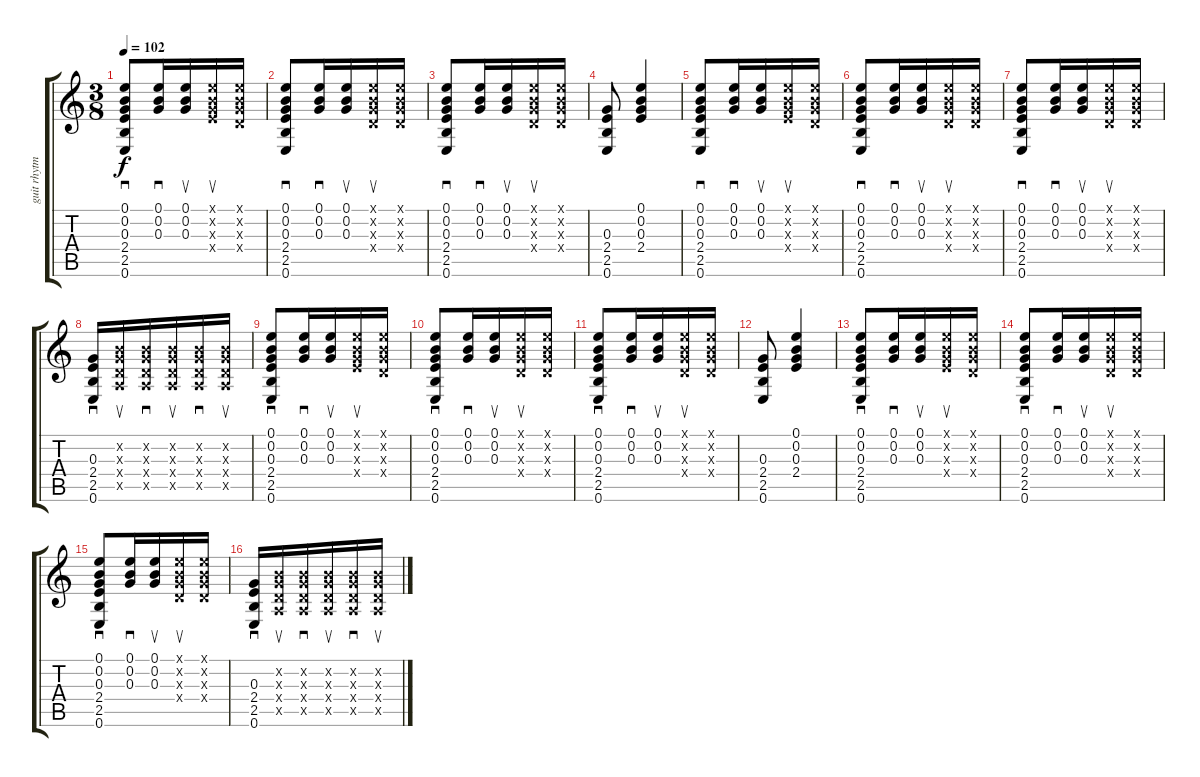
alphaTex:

\track ("guit rhytmique" "guit rhytm") {instrument acousticguitarsteel}
\staff {score tabs}
\tuning (E4 B3 G3 D3 A2 E2) {hide}
\ts (3 8)
\tempo 102
\clef g2
\ks c
(0.1 0.2 0.3 2.4 2.5 0.6).8{sd dy f instrument acousticguitarsteel} (0.1 0.2 0.3).16{sd} (0.1 0.2 0.3).16{su} (0.1{x} 0.2{x} 0.3{x} 2.4{x}).16{su} (0.1{x} 0.2{x} 0.3{x} 0.4{x}).16 |
(0.1 0.2 0.3 2.4 2.5 0.6).8{sd} (0.1 0.2 0.3).16{sd} (0.1 0.2 0.3).16{su} (0.1{x} 0.2{x} 0.3{x} 0.4{x}).16{su} (0.1{x} 0.2{x} 0.3{x} 0.4{x}).16 |
(0.1 0.2 0.3 2.4 2.5 0.6).8{sd} (0.1 0.2 0.3).16{sd} (0.1 0.2 0.3).16{su} (0.1{x} 0.2{x} 0.3{x} 0.4{x}).16{su} (0.1{x} 0.2{x} 0.3{x} 0.4{x}).16 |
(0.3 2.4 2.5 0.6).8 (0.1 0.2 0.3 2.4).4 |
(0.1 0.2 0.3 2.4 2.5 0.6).8{sd} (0.1 0.2 0.3).16{sd} (0.1 0.2 0.3).16{su} (0.1{x} 0.2{x} 0.3{x} 2.4{x}).16{su} (0.1{x} 0.2{x} 0.3{x} 0.4{x}).16 |
(0.1 0.2 0.3 2.4 2.5 0.6).8{sd} (0.1 0.2 0.3).16{sd} (0.1 0.2 0.3).16{su} (0.1{x} 0.2{x} 0.3{x} 0.4{x}).16{su} (0.1{x} 0.2{x} 0.3{x} 0.4{x}).16 |
(0.1 0.2 0.3 2.4 2.5 0.6).8{sd} (0.1 0.2 0.3).16{sd} (0.1 0.2 0.3).16{su} (0.1{x} 0.2{x} 0.3{x} 0.4{x}).16{su} (0.1{x} 0.2{x} 0.3{x} 0.4{x}).16 |
(0.3 2.4 2.5 0.6).16{sd} (0.2{x} 0.3{x} 0.4{x} 0.5{x}).16{su} (0.2{x} 0.3{x} 0.4{x} 0.5{x}).16{sd} (0.2{x} 0.3{x} 0.4{x} 0.5{x}).16{su} (0.2{x} 0.3{x} 0.4{x} 0.5{x}).16{sd} (0.2{x} 0.3{x} 0.4{x} 0.5{x}).16{su} |
(0.1 0.2 0.3 2.4 2.5 0.6).8{sd} (0.1 0.2 0.3).16{sd} (0.1 0.2 0.3).16{su} (0.1{x} 0.2{x} 0.3{x} 2.4{x}).16{su} (0.1{x} 0.2{x} 0.3{x} 0.4{x}).16 |
(0.1 0.2 0.3 2.4 2.5 0.6).8{sd} (0.1 0.2 0.3).16{sd} (0.1 0.2 0.3).16{su} (0.1{x} 0.2{x} 0.3{x} 0.4{x}).16{su} (0.1{x} 0.2{x} 0.3{x} 0.4{x}).16 |
(0.1 0.2 0.3 2.4 2.5 0.6).8{sd} (0.1 0.2 0.3).16{sd} (0.1 0.2 0.3).16{su} (0.1{x} 0.2{x} 0.3{x} 0.4{x}).16{su} (0.1{x} 0.2{x} 0.3{x} 0.4{x}).16 |
(0.3 2.4 2.5 0.6).8 (0.1 0.2 0.3 2.4).4 |
(0.1 0.2 0.3 2.4 2.5 0.6).8{sd} (0.1 0.2 0.3).16{sd} (0.1 0.2 0.3).16{su} (0.1{x} 0.2{x} 0.3{x} 2.4{x}).16{su} (0.1{x} 0.2{x} 0.3{x} 0.4{x}).16 |
(0.1 0.2 0.3 2.4 2.5 0.6).8{sd} (0.1 0.2 0.3).16{sd} (0.1 0.2 0.3).16{su} (0.1{x} 0.2{x} 0.3{x} 0.4{x}).16{su} (0.1{x} 0.2{x} 0.3{x} 0.4{x}).16 |
(0.1 0.2 0.3 2.4 2.5 0.6).8{sd} (0.1 0.2 0.3).16{sd} (0.1 0.2 0.3).16{su} (0.1{x} 0.2{x} 0.3{x} 0.4{x}).16{su} (0.1{x} 0.2{x} 0.3{x} 0.4{x}).16 |
(0.3 2.4 2.5 0.6).16{sd} (0.2{x} 0.3{x} 0.4{x} 0.5{x}).16{su} (0.2{x} 0.3{x} 0.4{x} 0.5{x}).16{sd} (0.2{x} 0.3{x} 0.4{x} 0.5{x}).16{su} (0.2{x} 0.3{x} 0.4{x} 0.5{x}).16{sd} (0.2{x} 0.3{x} 0.4{x} 0.5{x}).16{su}
